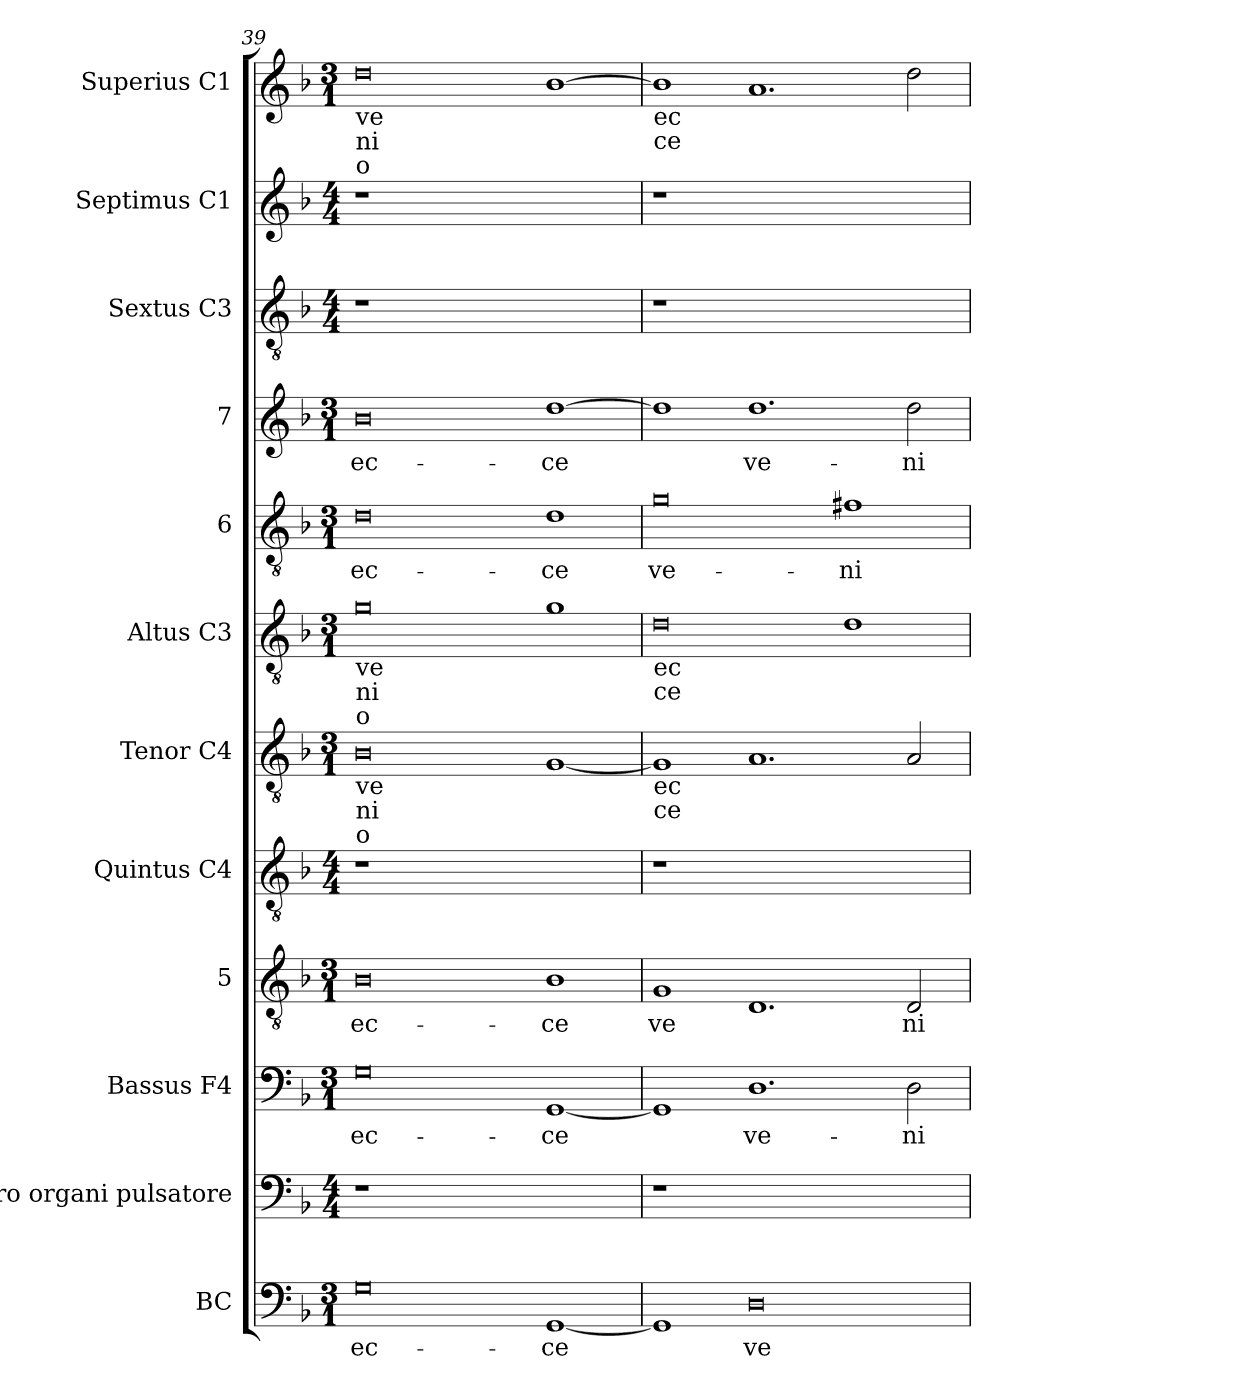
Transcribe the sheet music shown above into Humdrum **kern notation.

**kern	**text	**kern	**kern	**text	**kern	**text	**kern	**kern	**kern	**kern	**text	**kern	**text	**kern	**kern	**kern
*part12	*part12	*part11	*part10	*part10	*part9	*part9	*part8	*part7	*part6	*part5	*part5	*part4	*part4	*part3	*part2	*part1
*staff12	*staff12	*staff11	*staff10	*staff10	*staff9	*staff9	*staff8	*staff7	*staff6	*staff5	*staff5	*staff4	*staff4	*staff3	*staff2	*staff1
*I"BC	*	*I"pro organi  pulsatore	*I"Bassus  F4	*	*I"5	*	*I"Quintus  C4	*I"Tenor  C4	*I"Altus  C3	*I"6	*	*I"7	*	*I"Sextus  C3	*I"Septimus  C1	*I"Superius  C1
*I'BC	*	*	*I'B	*	*	*	*	*I'T	*I'A	*	*	*	*	*	*	*I'S
*clefF4	*	*clefF4	*clefF4	*	*clefGv2	*	*clefGv2	*clefGv2	*clefGv2	*clefGv2	*	*clefG2	*	*clefGv2	*clefG2	*clefG2
*k[b-]	*	*k[b-]	*k[b-]	*	*k[b-]	*	*k[b-]	*k[b-]	*k[b-]	*k[b-]	*	*k[b-]	*	*k[b-]	*k[b-]	*k[b-]
*F:	*	*F:	*F:	*	*F:	*	*F:	*F:	*F:	*F:	*	*F:	*	*F:	*F:	*F:
*M3/1	*	*M4/4	*M3/1	*	*M3/1	*	*M4/4	*M3/1	*M3/1	*M3/1	*	*M3/1	*	*M4/4	*M4/4	*M3/1
=39	=39	=39	=39	=39	=39	=39	=39	=39	=39	=39	=39	=39	=39	=39	=39	=39
!	!	!	!	!	!	!	!	!	!	!	!	!	!	!	!	!LO:TX:b:t=ve
!	!	!	!	!	!	!	!	!	!	!	!	!	!	!	!	!LO:TX:b:t=ni
!	!	!	!	!	!	!	!	!	!	!	!	!	!	!	!	!LO:TX:b:t=o
!	!	!	!	!	!	!	!	!	!LO:TX:b:t=ve	!	!	!	!	!	!	!
!	!	!	!	!	!	!	!	!	!LO:TX:b:t=ni	!	!	!	!	!	!	!
!	!	!	!	!	!	!	!	!	!LO:TX:b:t=o	!	!	!	!	!	!	!
!	!	!	!	!	!	!	!	!LO:TX:b:t=ve	!	!	!	!	!	!	!	!
!	!	!	!	!	!	!	!	!LO:TX:b:t=ni	!	!	!	!	!	!	!	!
!	!	!	!	!	!	!	!	!LO:TX:b:t=o	!	!	!	!	!	!	!	!
!	!LO:LY:a:cj	!	!	!LO:LY:b:cj	!	!LO:LY:b:cj	!	!	!	!	!LO:LY:b:cj	!	!LO:LY:b:cj	!	!	!
0G	ec-	1r	0G	ec-	0B-	ec-	1r	0B-	0g	0d	ec-	0b-	ec-	1r	1r	0dd
.	.	0ryy	.	.	.	.	0ryy	.	.	.	.	.	.	0ryy	0ryy	.
!	!LO:LY:a:cj	!	!	!LO:LY:b:cj	!	!LO:LY:b:cj	!	!	!	!	!LO:LY:b:cj	!	!LO:LY:b:cj	!	!	!
[<1GG	-ce	.	[<1GG	-ce	1B-	-ce	.	[<1G	1g	1d	-ce	[>1dd	-ce	.	.	[>1b-
=40	=40	=40	=40	=40	=40	=40	=40	=40	=40	=40	=40	=40	=40	=40	=40	=40
!	!	!	!	!	!	!	!	!	!	!	!	!	!	!	!	!LO:TX:b:t=ec
!	!	!	!	!	!	!	!	!	!	!	!	!	!	!	!	!LO:TX:b:t=ce
!	!	!	!	!	!	!	!	!	!LO:TX:b:t=ec	!	!	!	!	!	!	!
!	!	!	!	!	!	!	!	!	!LO:TX:b:t=ce	!	!	!	!	!	!	!
!	!	!	!	!	!	!	!	!LO:TX:b:t=ec	!	!	!	!	!	!	!	!
!	!	!	!	!	!	!	!	!LO:TX:b:t=ce	!	!	!	!	!	!	!	!
!	!LO:LY:a:cj	!	!	!LO:LY:b:cj	!	!LO:LY:b:cj	!	!	!	!	!LO:LY:b:cj	!	!LO:LY:b:cj	!	!	!
1GG]	.	1r	1GG]	.	1G	ve-	1r	1G]	0d	0g	ve-	1dd]	.	1r	1r	1b-]
!	!LO:LY:a:cj	!	!	!LO:LY:b:cj	!	!LO:LY:b:cj	!	!	!	!	!	!	!LO:LY:b:cj	!	!	!
0D	ve-	0ryy	1.D	ve-	1.D	--	0ryy	1.A	.	.	.	1.dd	ve-	0ryy	0ryy	1.a
!	!	!	!	!	!	!	!	!	!	!	!LO:LY:b:cj	!	!	!	!	!
.	.	.	.	.	.	.	.	.	1d	1f#X	-ni-	.	.	.	.	.
!	!	!	!	!LO:LY:b:cj	!	!LO:LY:b:cj	!	!	!	!	!	!	!LO:LY:b:cj	!	!	!
.	.	.	2D\	-ni-	2D/	-ni-	.	2A/	.	.	.	2dd\	-ni-	.	.	2dd\
=	=	=	=	=	=	=	=	=	=	=	=	=	=	=	=	=
*-	*-	*-	*-	*-	*-	*-	*-	*-	*-	*-	*-	*-	*-	*-	*-	*-
